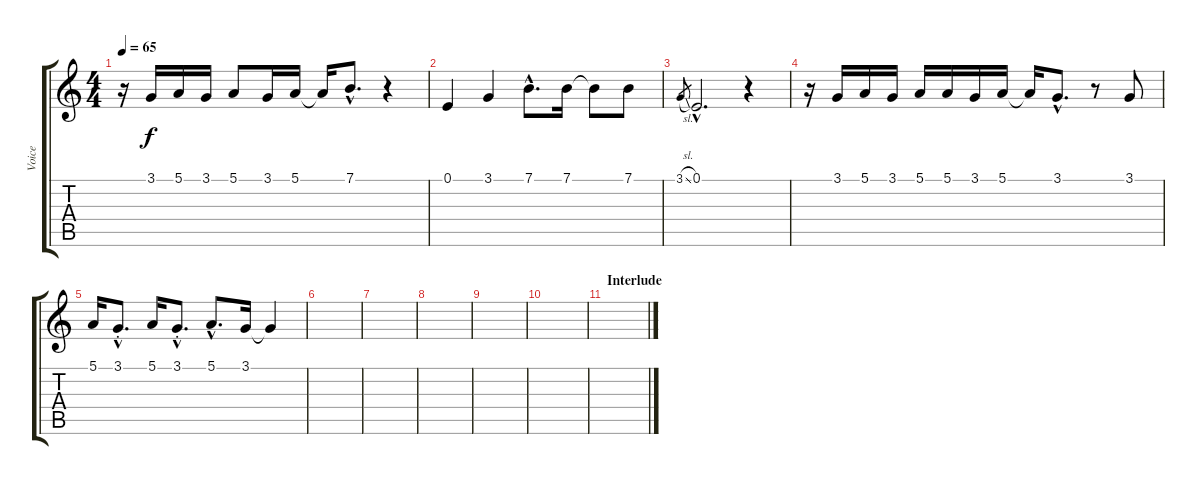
\track ("Voice" "Voice") {instrument flute}
\staff {score tabs}
\tuning (E4 B3 G3 D3 A2 E2) {hide}
\ts (4 4)
\tempo 65
\clef g2
\ks c
r.16{dy f} 3.1.16 5.1.16 3.1.16 5.1.8 3.1.16 5.1.16 5.1{t}.16 7.1{hac}.8{d} r.4 |
0.1.4 3.1.4 7.1{hac}.8{d} 7.1.16 7.1{t}.8 7.1.8 |
3.1{sl}.8{gr} 0.1{hac}.2{d} r.4 |
r.16 3.1.16 5.1.16 3.1.16 5.1.16 5.1.16 3.1.16 5.1.16 5.1{t}.16 3.1{hac}.8{d} r.8 3.1.8 |
5.1.16 3.1{hac st}.8{d} 5.1.16 3.1{hac st}.8{d} 5.1{hac}.8{d} 3.1.16 3.1{t}.4 |
|
|
|
|
|
\section ("" "Interlude")
